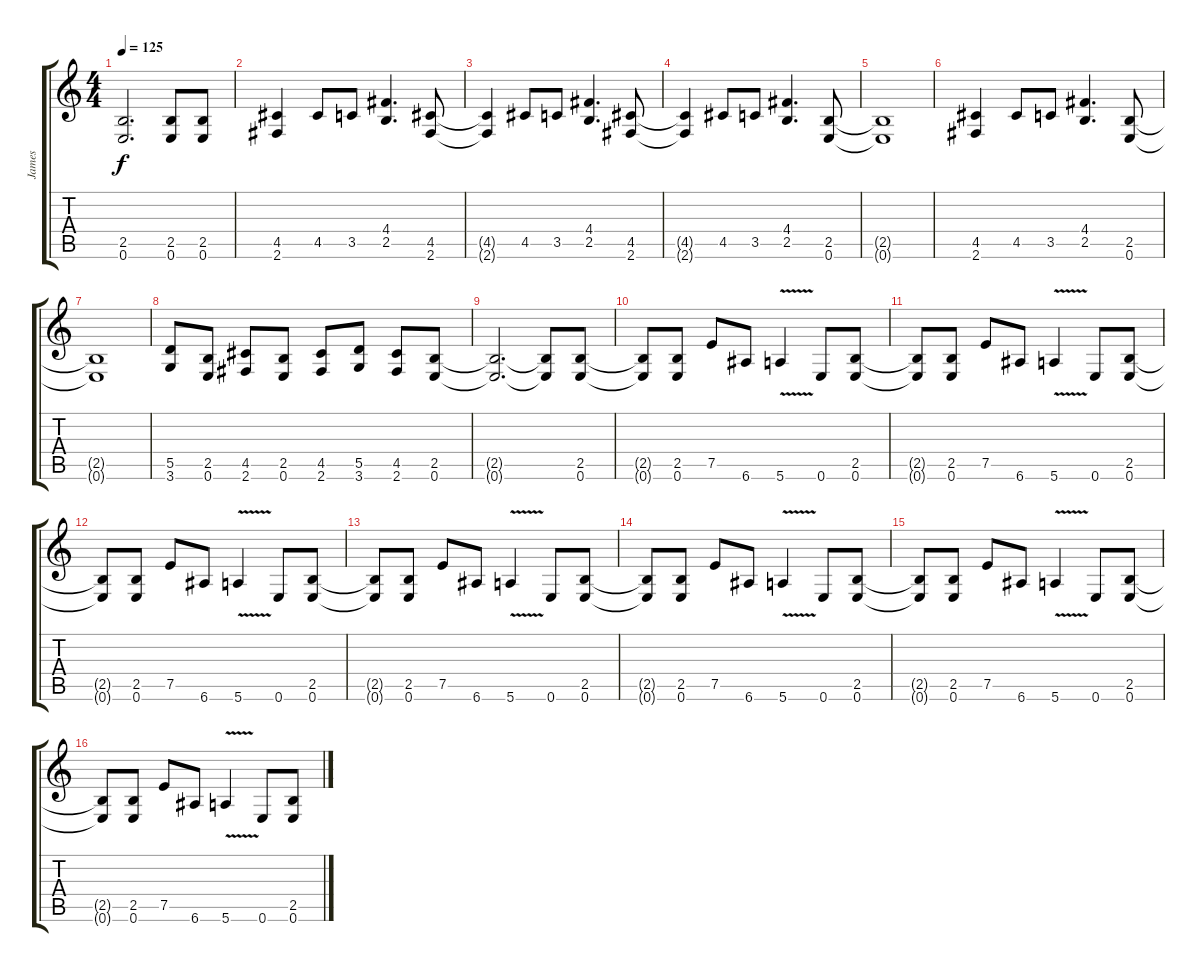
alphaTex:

\track ("James" "James") {instrument overdrivenguitar}
\staff {score tabs}
\tuning (E4 B3 G3 D3 A2 E2) {hide}
\ts (4 4)
\tempo 125
\clef g2
\ks c
(2.5{t} 0.6{t}).2{d dy f} (2.5 0.6).8 (2.5 0.6).8 |
(4.5 2.6).4 4.5.8 3.5.8 (4.4 2.5).4{d} (4.5 2.6).8 |
(4.5{t} 2.6{t}).4 4.5.8 3.5.8 (4.4 2.5).4{d} (4.5 2.6).8 |
(4.5{t} 2.6{t}).4 4.5.8 3.5.8 (4.4 2.5).4{d} (2.5 0.6).8 |
(2.5{t} 0.6{t}).1 |
(4.5 2.6).4 4.5.8 3.5.8 (4.4 2.5).4{d} (2.5 0.6).8 |
(2.5{t} 0.6{t}).1 |
(5.5 3.6).8 (2.5 0.6).8 (4.5 2.6).8 (2.5 0.6).8 (4.5 2.6).8 (5.5 3.6).8 (4.5 2.6).8 (2.5 0.6).8 |
(2.5{t} 0.6{t}).2{d} (2.5{t} 0.6{t}).8 (2.5 0.6).8 |
(2.5{t} 0.6{t}).8 (2.5 0.6).8 7.5.8 6.6.8 5.6{v}.4 0.6.8 (2.5 0.6).8 |
(2.5{t} 0.6{t}).8 (2.5 0.6).8 7.5.8 6.6.8 5.6{v}.4 0.6.8 (2.5 0.6).8 |
(2.5{t} 0.6{t}).8 (2.5 0.6).8 7.5.8 6.6.8 5.6{v}.4 0.6.8 (2.5 0.6).8 |
(2.5{t} 0.6{t}).8 (2.5 0.6).8 7.5.8 6.6.8 5.6{v}.4 0.6.8 (2.5 0.6).8 |
(2.5{t} 0.6{t}).8 (2.5 0.6).8 7.5.8 6.6.8 5.6{v}.4 0.6.8 (2.5 0.6).8 |
(2.5{t} 0.6{t}).8 (2.5 0.6).8 7.5.8 6.6.8 5.6{v}.4 0.6.8 (2.5 0.6).8 |
(2.5{t} 0.6{t}).8 (2.5 0.6).8 7.5.8 6.6.8 5.6{v}.4 0.6.8 (2.5 0.6).8
